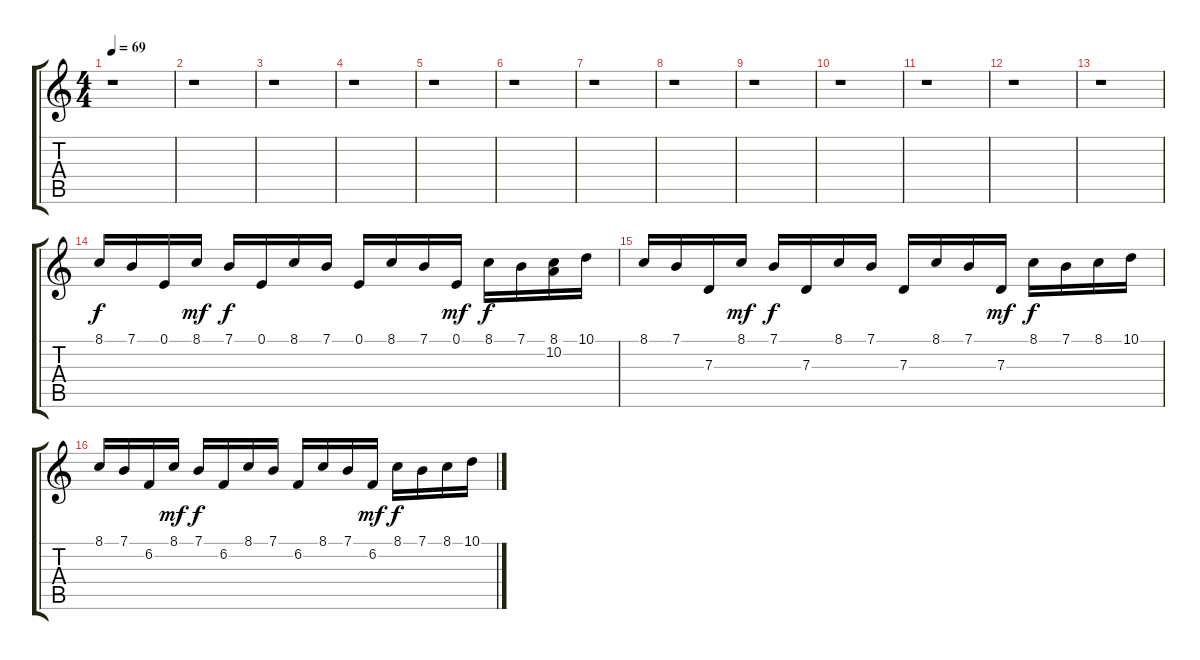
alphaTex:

\track "" {instrument stringensemble1}
\staff {score tabs}
\tuning (E4 B3 G3 D3 A2 E2) {hide}
\ts (4 4)
\tempo 69
\clef g2
\ks c
r.1{dy f} |
r.1 |
r.1 |
r.1 |
r.1 |
r.1 |
r.1 |
r.1 |
r.1 |
r.1 |
r.1 |
r.1 |
r.1 |
8.1.16 7.1.16 0.1.16 8.1.16{dy mf} 7.1.16{dy f} 0.1.16 8.1.16 7.1.16 0.1.16 8.1.16 7.1.16 0.1.16{dy mf} 8.1.16{dy f} 7.1.16 (8.1 10.2).16 10.1.16 |
8.1.16{volume 8 balance 10} 7.1.16 7.3.16 8.1.16{dy mf} 7.1.16{dy f} 7.3.16 8.1.16 7.1.16 7.3.16 8.1.16 7.1.16 7.3.16{dy mf} 8.1.16{dy f} 7.1.16 8.1.16 10.1.16 |
8.1.16 7.1.16 6.2.16 8.1.16{dy mf} 7.1.16{dy f} 6.2.16 8.1.16 7.1.16 6.2.16 8.1.16 7.1.16 6.2.16{dy mf} 8.1.16{dy f} 7.1.16 8.1.16 10.1.16
